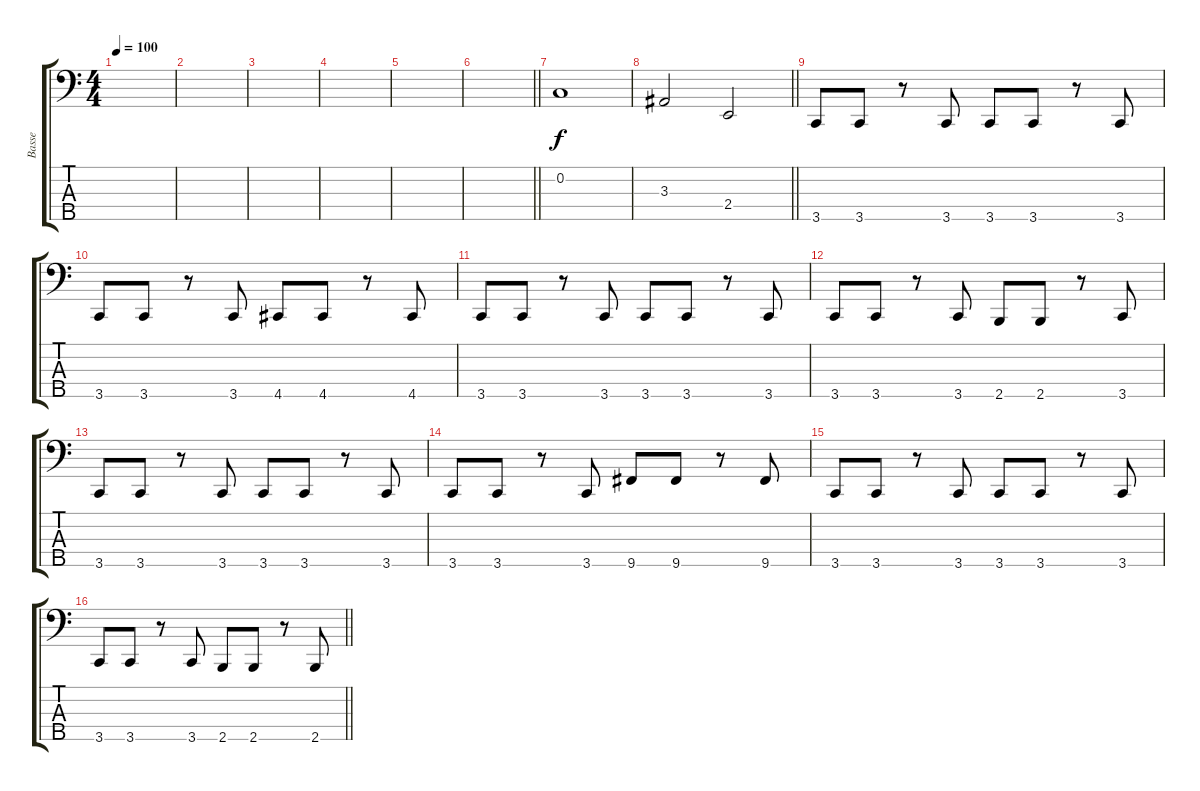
\track ("Basse" "Basse") {instrument electricbassfinger}
\staff {score tabs}
\tuning (F2 C2 G1 D1 A0) {hide}
\ts (4 4)
\tempo 100
\clef f4
\ks c
|
|
|
|
|
\barLineRight lightlight
|
0.2.1 |
\barLineRight lightlight
3.3.2 2.4.2 |
3.5.8 3.5.8 r.8 3.5.8 3.5.8 3.5.8 r.8 3.5.8 |
3.5.8 3.5.8 r.8 3.5.8 4.5.8 4.5.8 r.8 4.5.8 |
3.5.8 3.5.8 r.8 3.5.8 3.5.8 3.5.8 r.8 3.5.8 |
3.5.8 3.5.8 r.8 3.5.8 2.5.8 2.5.8 r.8 3.5.8 |
3.5.8 3.5.8 r.8 3.5.8 3.5.8 3.5.8 r.8 3.5.8 |
3.5.8 3.5.8 r.8 3.5.8 9.5.8 9.5.8 r.8 9.5.8 |
3.5.8 3.5.8 r.8 3.5.8 3.5.8 3.5.8 r.8 3.5.8 |
\barLineRight lightlight
3.5.8 3.5.8 r.8 3.5.8 2.5.8 2.5.8 r.8 2.5.8
